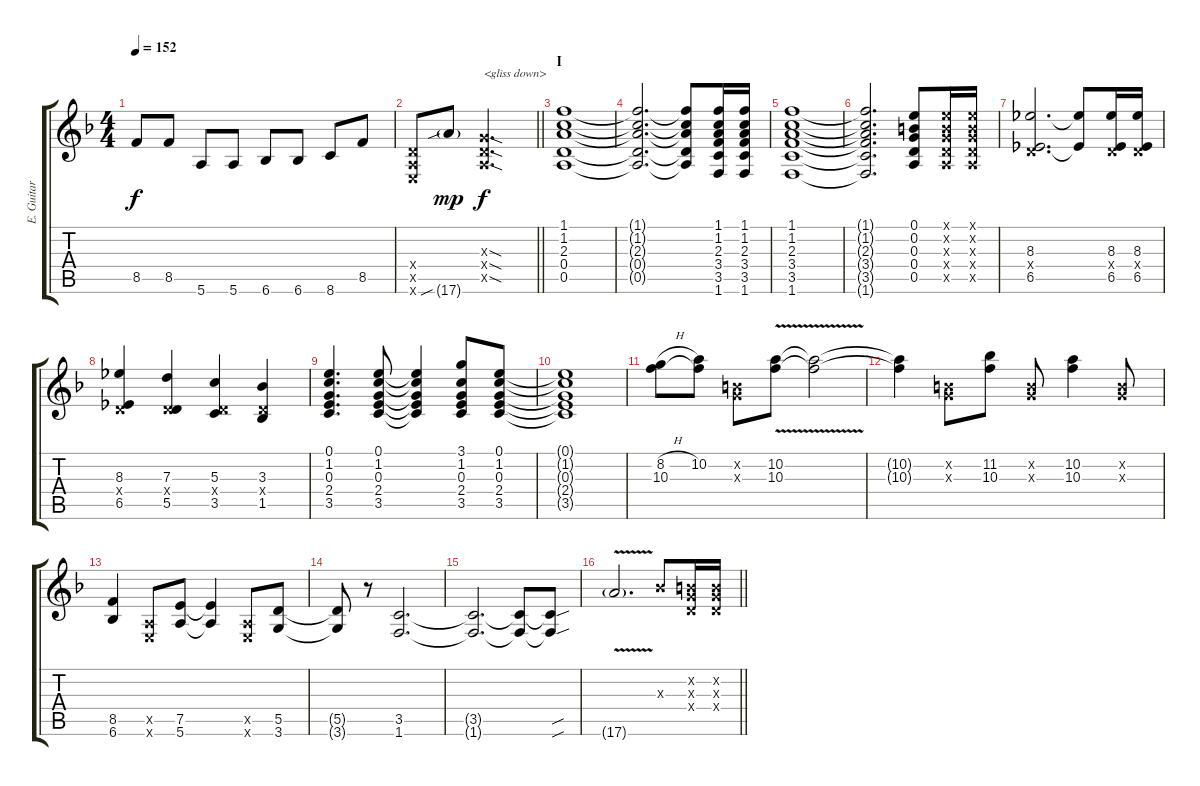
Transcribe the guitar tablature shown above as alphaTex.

\track ("E. Guitar III" "E. Guitar ") {instrument overdrivenguitar}
\staff {score tabs}
\tuning (E4 B3 G3 D3 A2 E2) {hide}
\ts (4 4)
\tempo 152
\clef g2
\ks f
8.5.8{dy f} 8.5.8 5.6.8 5.6.8 6.6.8 6.6.8 8.6.8 8.5.8 |
\barLineRight lightlight
(0.4{x} 0.5{x} 0.6{x}).8 17.6{sib g}.8{dy mp} (0.3{sod x} 0.4{sod x} 0.5{sod x}).2{d txt "<gliss down>" dy f} |
\section ("" "I")
(1.1 1.2 2.3 0.4 0.5).1 |
(1.1{t} 1.2{t} 2.3{t} 0.4{t} 0.5{t}).2{d} (1.1{t} 1.2{t} 2.3{t} 0.4{t} 0.5{t}).8 (1.1 1.2 2.3 3.4 3.5 1.6).16 (1.1 1.2 2.3 3.4 3.5 1.6).16 |
(1.1 1.2 2.3 3.4 3.5 1.6).1 |
(1.1{t} 1.2{t} 2.3{t} 3.4{t} 3.5{t} 1.6{t}).2{d} (0.1 0.2 0.3 0.4 0.5).8 (0.1{x} 0.2{x} 0.3{x} 0.4{x} 0.5{x}).16 (0.1{x} 0.2{x} 0.3{x} 0.4{x} 0.5{x}).16 |
(8.3 0.4{x} 6.5).2{d} (8.3{t} 6.5{t}).8 (8.3 0.4{x} 6.5).16 (8.3 0.4{x} 6.5).16 |
(8.3 0.4{x} 6.5).4 (7.3 0.4{x} 5.5).4 (5.3 0.4{x} 3.5).4 (3.3 0.4{x} 1.5).4 |
(0.1 1.2 0.3 2.4 3.5).4{d} (0.1 1.2 0.3 2.4 3.5).8 (0.1{t} 1.2{t} 0.3{t} 2.4{t} 3.5{t}).4 (3.1 1.2 0.3 2.4 3.5).8 (0.1 1.2 0.3 2.4 3.5).8 |
(0.1{t} 1.2{t} 0.3{t} 2.4{t} 3.5{t}).1 |
(8.2{h} 10.3).8 (10.2 10.3{t}).8 (0.2{x} 0.3{x}).8 (10.2{v} 10.3{v}).8 (10.2{t} 10.3{t}).2 |
(10.2{t} 10.3{t}).4 (0.2{x} 0.3{x}).8 (11.2 10.3).8 (0.2{x} 0.3{x}).8 (10.2 10.3).4 (0.2{x} 0.3{x}).8 |
(8.5 6.6).4 (0.5{x} 0.6{x}).8 (7.5 5.6).8 (7.5{t} 5.6{t}).4 (0.5{x} 0.6{x}).8 (5.5 3.6).8 |
(5.5{t} 3.6{t}).8 r.8 (3.5 1.6).2{d} |
(3.5{t} 1.6{t}).2{d} (3.5{t} 1.6{t}).8 (3.5{sou t} 1.6{sou t}).8 |
\barLineRight lightlight
17.6{v g}.2{d} 3.3{x}.8 (0.2{x} 0.3{x} 0.4{x}).16 (0.2{x} 0.3{x} 0.4{x}).16
